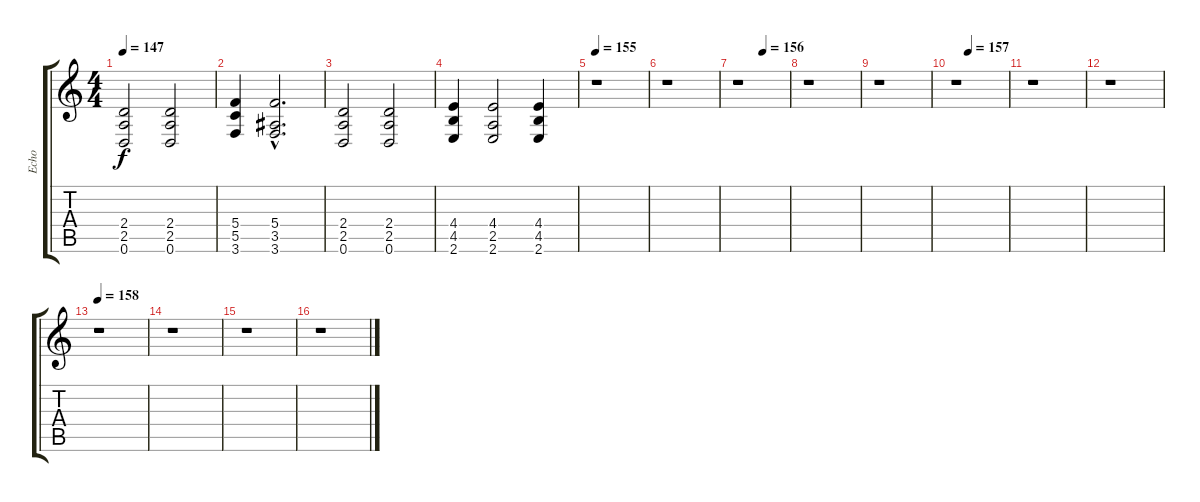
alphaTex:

\track ("Echo" "Echo") {instrument distortionguitar}
\staff {score tabs}
\tuning (D4 A3 F3 C3 G2 D2) {hide}
\ts (4 4)
\tempo 147
\clef g2
\ks c
(2.4 2.5 0.6).2{dy f} (2.4 2.5 0.6).2 |
(5.4 5.5 3.6).4 (5.4{hac} 3.5{hac} 3.6{hac}).2{d} |
(2.4 2.5 0.6).2 (2.4 2.5 0.6).2 |
(4.4 4.5 2.6).4 (4.4 2.5 2.6).2 (4.4 4.5 2.6).4 |
\tempo 155
r.1 |
r.1 |
\tempo (156 0.5)
r.1 |
r.1 |
r.1 |
\tempo (157 0.25)
r.1 |
r.1 |
r.1 |
\tempo 158
r.1 |
r.1 |
r.1 |
r.1
